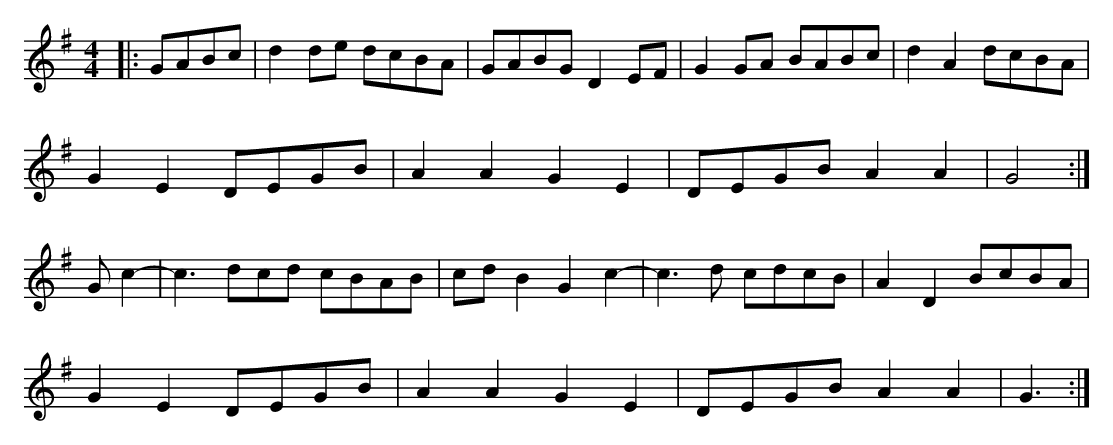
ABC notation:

X:1
M:4/4
K:G
|:GABc|d2 de dcBA|GABG D2 EF|G2 GA BABc|d2 A2 dcBA|
G2 E2 DEGB|A2 A2 G2 E2|DEGB A2 A2|G4:|
Gc2-|c3 dcd cBAB|cd B2 G2 c2-|c3 d cdcB|A2 D2 BcBA|
G2 E2 DEGB|A2 A2 G2 E2|DEGB A2 A2|G3:|
